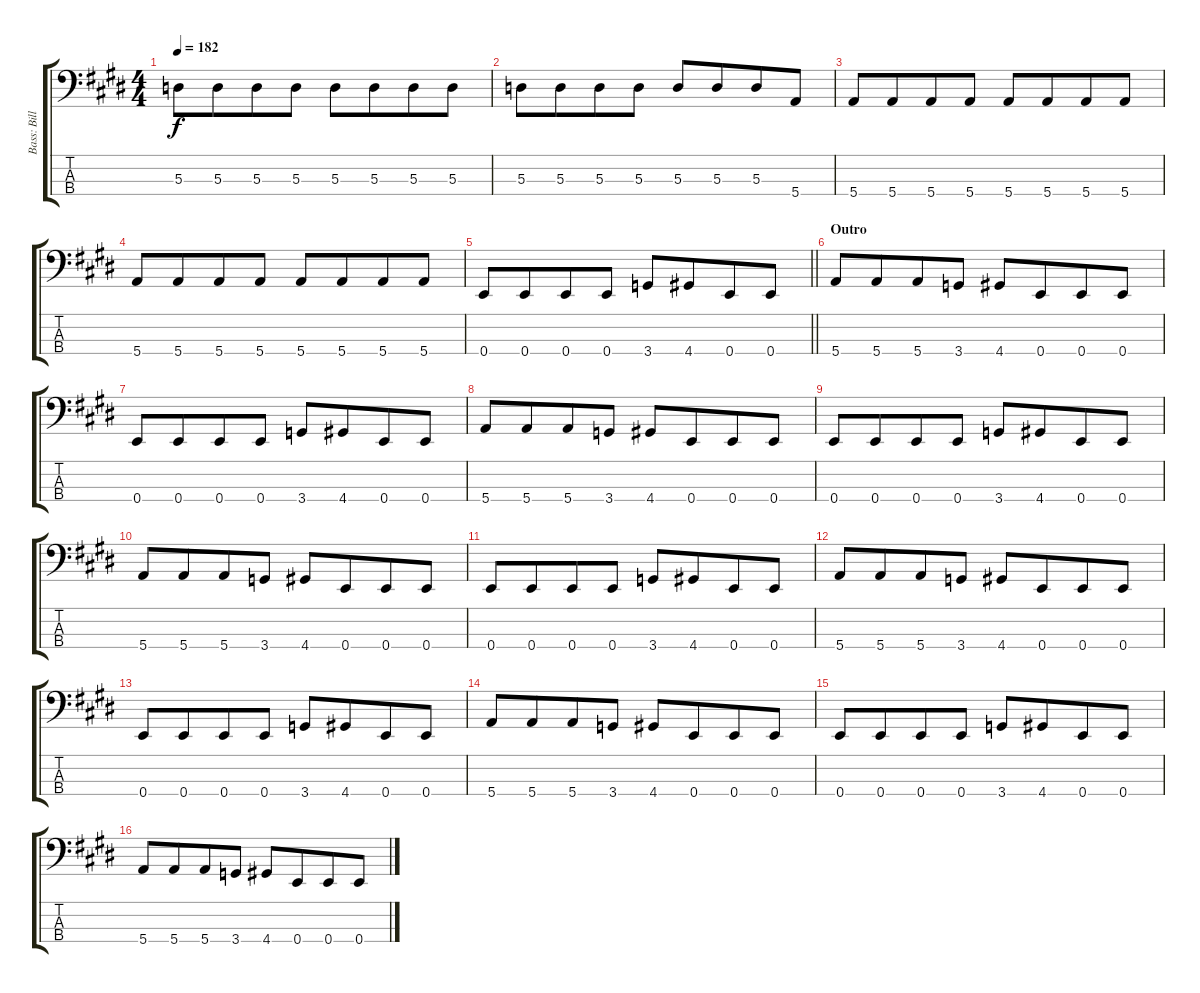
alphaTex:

\track ("Bass: Billy" "Bass: Bill") {instrument electricbassfinger}
\staff {score tabs}
\tuning (G2 D2 A1 E1) {hide}
\ts (4 4)
\tempo 182
\clef f4
\ks e
5.3.8{dy f} 5.3.8{beam merge} 5.3.8 5.3.8 5.3.8{beam merge} 5.3.8{beam merge} 5.3.8 5.3.8 |
5.3.8 5.3.8{beam merge} 5.3.8 5.3.8 5.3.8{beam merge} 5.3.8{beam merge} 5.3.8 5.4.8 |
5.4.8 5.4.8{beam merge} 5.4.8 5.4.8 5.4.8{beam merge} 5.4.8{beam merge} 5.4.8 5.4.8 |
5.4.8 5.4.8{beam merge} 5.4.8 5.4.8 5.4.8{beam merge} 5.4.8{beam merge} 5.4.8 5.4.8 |
\barLineRight lightlight
0.4.8 0.4.8{beam merge} 0.4.8 0.4.8 3.4.8 4.4.8{beam merge} 0.4.8 0.4.8 |
\section ("" "Outro")
5.4.8 5.4.8{beam merge} 5.4.8 3.4.8 4.4.8{beam merge} 0.4.8{beam merge} 0.4.8 0.4.8 |
0.4.8 0.4.8{beam merge} 0.4.8 0.4.8 3.4.8 4.4.8{beam merge} 0.4.8 0.4.8 |
5.4.8 5.4.8{beam merge} 5.4.8 3.4.8 4.4.8{beam merge} 0.4.8{beam merge} 0.4.8 0.4.8 |
0.4.8 0.4.8{beam merge} 0.4.8 0.4.8 3.4.8 4.4.8{beam merge} 0.4.8 0.4.8 |
5.4.8 5.4.8{beam merge} 5.4.8 3.4.8 4.4.8{beam merge} 0.4.8{beam merge} 0.4.8 0.4.8 |
0.4.8 0.4.8{beam merge} 0.4.8 0.4.8 3.4.8 4.4.8{beam merge} 0.4.8 0.4.8 |
5.4.8 5.4.8{beam merge} 5.4.8 3.4.8 4.4.8{beam merge} 0.4.8{beam merge} 0.4.8 0.4.8 |
0.4.8 0.4.8{beam merge} 0.4.8 0.4.8 3.4.8 4.4.8{beam merge} 0.4.8 0.4.8 |
5.4.8 5.4.8{beam merge} 5.4.8 3.4.8 4.4.8{beam merge} 0.4.8{beam merge} 0.4.8 0.4.8 |
0.4.8 0.4.8{beam merge} 0.4.8 0.4.8 3.4.8 4.4.8{beam merge} 0.4.8 0.4.8 |
5.4.8 5.4.8{beam merge} 5.4.8 3.4.8 4.4.8{beam merge} 0.4.8{beam merge} 0.4.8 0.4.8
